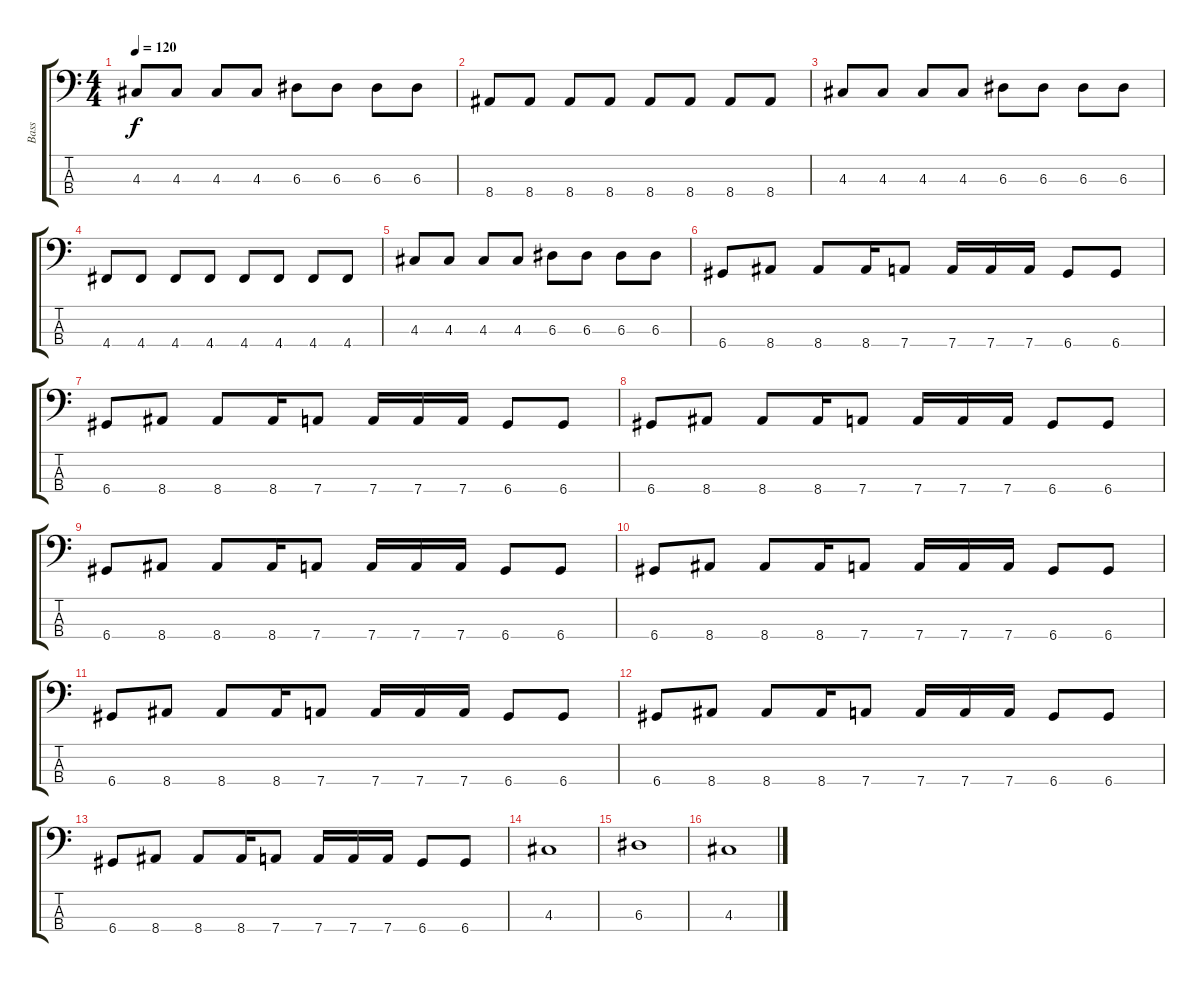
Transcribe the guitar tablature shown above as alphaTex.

\track ("Bass" "Bass") {instrument electricbassfinger}
\staff {score tabs}
\tuning (G2 D2 A1 D1) {hide}
\ts (4 4)
\tempo 120
\clef f4
\ks c
4.3.8{dy f} 4.3.8 4.3.8 4.3.8 6.3.8 6.3.8 6.3.8 6.3.8 |
8.4.8 8.4.8 8.4.8 8.4.8 8.4.8 8.4.8 8.4.8 8.4.8 |
4.3.8 4.3.8 4.3.8 4.3.8 6.3.8 6.3.8 6.3.8 6.3.8 |
4.4.8 4.4.8 4.4.8 4.4.8 4.4.8 4.4.8 4.4.8 4.4.8 |
4.3.8 4.3.8 4.3.8 4.3.8 6.3.8 6.3.8 6.3.8 6.3.8 |
6.4.8 8.4.8 8.4.8 8.4.16 7.4.8 7.4.16 7.4.16 7.4.16 6.4.8 6.4.8 |
6.4.8 8.4.8 8.4.8 8.4.16 7.4.8 7.4.16 7.4.16 7.4.16 6.4.8 6.4.8 |
6.4.8 8.4.8 8.4.8 8.4.16 7.4.8 7.4.16 7.4.16 7.4.16 6.4.8 6.4.8 |
6.4.8 8.4.8 8.4.8 8.4.16 7.4.8 7.4.16 7.4.16 7.4.16 6.4.8 6.4.8 |
6.4.8 8.4.8 8.4.8 8.4.16 7.4.8 7.4.16 7.4.16 7.4.16 6.4.8 6.4.8 |
6.4.8 8.4.8 8.4.8 8.4.16 7.4.8 7.4.16 7.4.16 7.4.16 6.4.8 6.4.8 |
6.4.8 8.4.8 8.4.8 8.4.16 7.4.8 7.4.16 7.4.16 7.4.16 6.4.8 6.4.8 |
6.4.8 8.4.8 8.4.8 8.4.16 7.4.8 7.4.16 7.4.16 7.4.16 6.4.8 6.4.8 |
4.3.1 |
6.3.1 |
4.3.1
